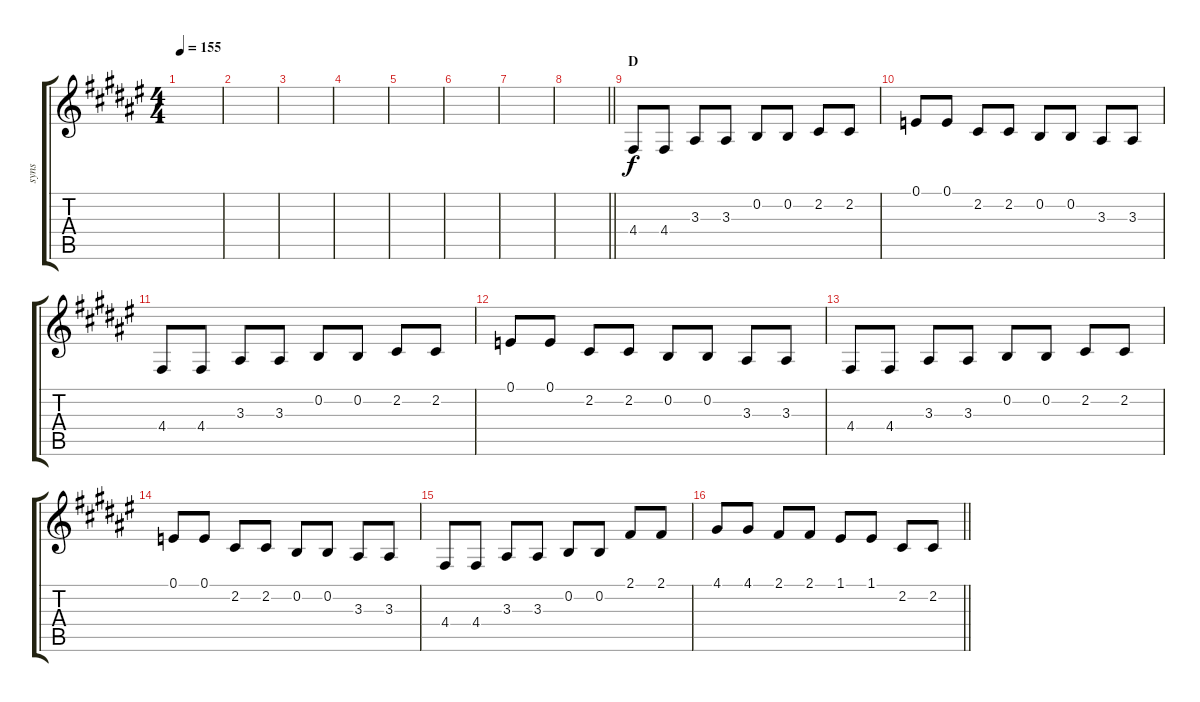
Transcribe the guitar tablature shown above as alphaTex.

\track ("syns" "syns") {instrument pizzicatostrings}
\staff {score tabs}
\tuning (E4 B3 G3 D3 A2 E2) {hide}
\ts (4 4)
\tempo 155
\clef g2
\ks f#
|
|
|
|
|
|
|
\barLineRight lightlight
|
\section ("" "D")
4.4.8 4.4.8 3.3.8 3.3.8 0.2.8 0.2.8 2.2.8 2.2.8 |
0.1.8 0.1.8 2.2.8 2.2.8 0.2.8 0.2.8 3.3.8 3.3.8 |
4.4.8 4.4.8 3.3.8 3.3.8 0.2.8 0.2.8 2.2.8 2.2.8 |
0.1.8 0.1.8 2.2.8 2.2.8 0.2.8 0.2.8 3.3.8 3.3.8 |
4.4.8 4.4.8 3.3.8 3.3.8 0.2.8 0.2.8 2.2.8 2.2.8 |
0.1.8 0.1.8 2.2.8 2.2.8 0.2.8 0.2.8 3.3.8 3.3.8 |
4.4.8 4.4.8 3.3.8 3.3.8 0.2.8 0.2.8 2.1.8 2.1.8 |
\barLineRight lightlight
4.1.8 4.1.8 2.1.8 2.1.8 1.1.8 1.1.8 2.2.8 2.2.8
